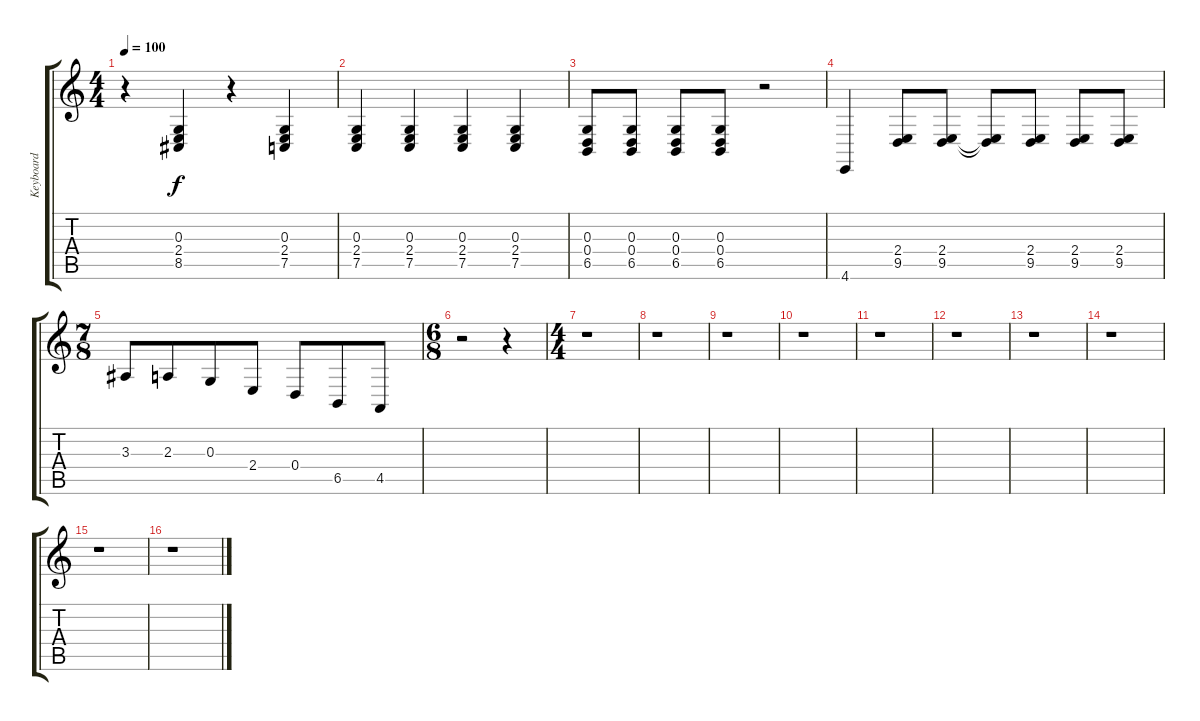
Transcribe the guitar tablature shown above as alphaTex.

\track ("Keyboard" "Keyboard") {instrument acousticgrandpiano}
\staff {score tabs}
\tuning (E4 B3 G3 D3 F2 C2) {hide}
\ts (4 4)
\tempo 100
\clef g2
\ks c
r.4{dy f} (0.3 2.4 8.5).4 r.4 (0.3 2.4 7.5).4 |
(0.3 2.4 7.5).4 (0.3 2.4 7.5).4 (0.3 2.4 7.5).4 (0.3 2.4 7.5).4 |
(0.3 0.4 6.5).8 (0.3 0.4 6.5).8 (0.3 0.4 6.5).8 (0.3 0.4 6.5).8 r.2 |
4.6.4 (2.4 9.5).8 (2.4 9.5).8 (2.4{t} 9.5{t}).8 (2.4 9.5).8 (2.4 9.5).8 (2.4 9.5).8 |
\ts (7 8)
3.3.8 2.3.8 0.3.8 2.4.8 0.4.8 6.5.8 4.5.8 |
\ts (6 8)
r.2 r.4 |
\ts (4 4)
r.1 |
r.1 |
r.1 |
r.1 |
r.1 |
r.1 |
r.1 |
r.1 |
r.1 |
r.1
